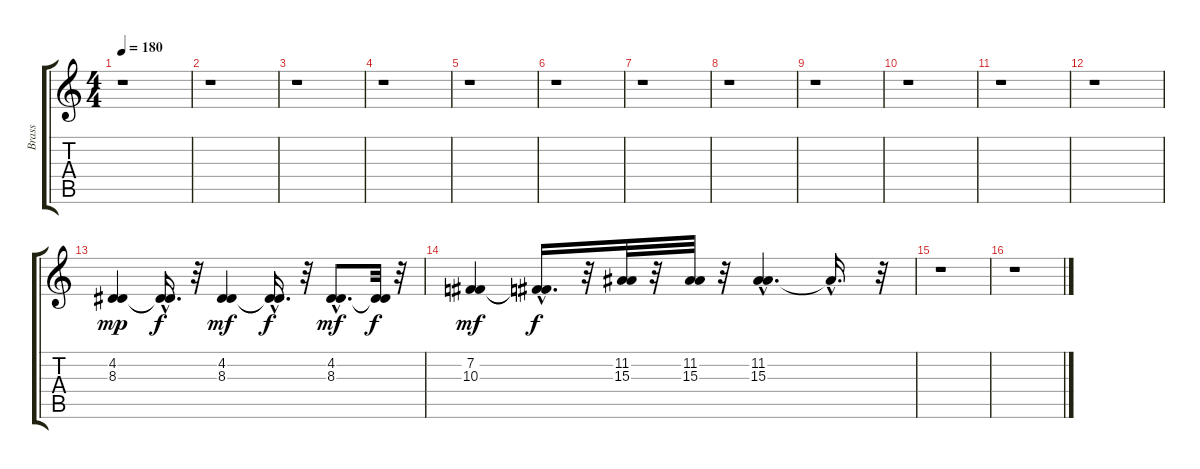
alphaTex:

\track ("Brass" "Brass") {instrument brasssection}
\staff {score tabs}
\tuning (E4 B3 G3 D3 A2 E2) {hide}
\ts (4 4)
\tempo 180
\clef g2
\ks c
r.1{dy f} |
r.1 |
r.1 |
r.1 |
r.1 |
r.1 |
r.1 |
r.1 |
r.1 |
r.1 |
r.1 |
r.1 |
(4.2 8.3).4{dy mp} (4.2{hac t} 8.3{hac t}).16{d dy f} r.32 (4.2 8.3).4{dy mf} (4.2{hac t} 8.3{hac t}).16{d dy f} r.32 (4.2{hac} 8.3{hac}).8{d dy mf} (4.2{t} 8.3{t}).32{dy f} r.32 |
(7.2 10.3).4{dy mf} (7.2{hac t} 10.3{hac t}).16{d dy f} r.32 (11.2 15.3).32 r.32 (11.2 15.3).32 r.32 (11.2 15.3{hac}).4{d} 15.3{hac t}.16{d} r.32 |
r.1 |
r.1
